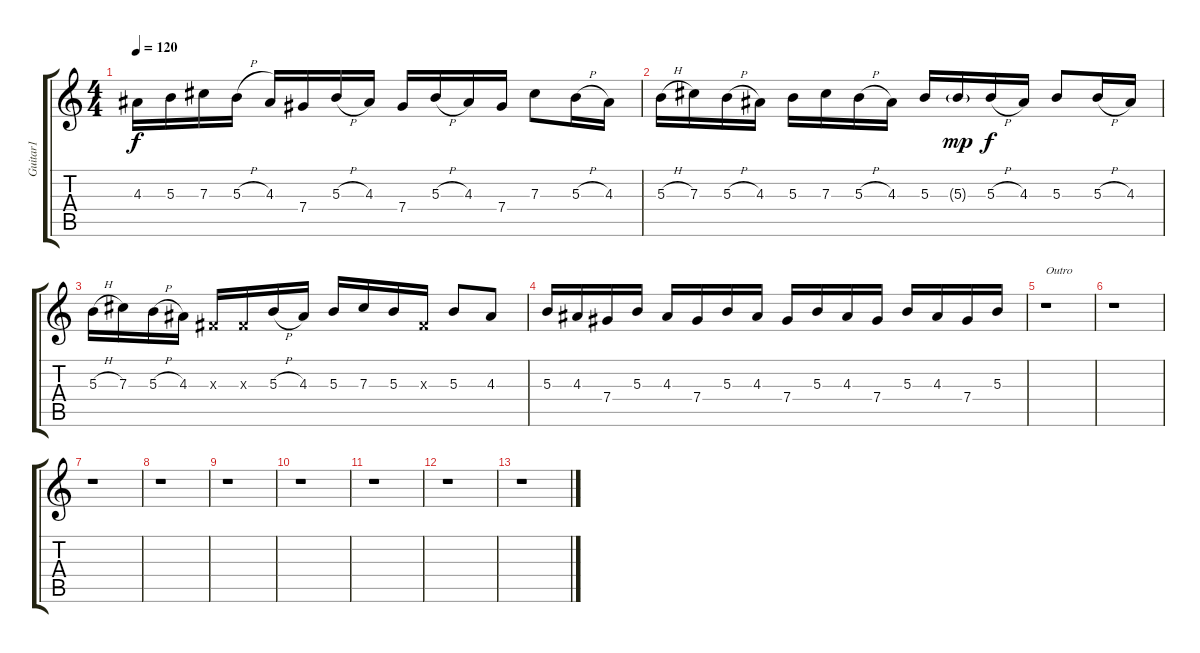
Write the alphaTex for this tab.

\track ("Guitar1" "Guitar1") {instrument acousticguitarsteel}
\staff {score tabs}
\tuning (Eb4 Bb3 Gb3 Db3 Ab2 Db2) {hide}
\ts (4 4)
\tempo 120
\clef g2
\ks c
4.3.16{dy f} 5.3.16 7.3.16 5.3{h}.16 4.3.16 7.4.16 5.3{h}.16 4.3.16 7.4.16 5.3{h}.16 4.3.16 7.4.16 7.3.8 5.3{h}.16 4.3.16 |
5.3{h}.16 7.3.16 5.3{h}.16 4.3.16 5.3.16 7.3.16 5.3{h}.16 4.3.16 5.3.16 5.3{g}.16{dy mp} 5.3{h}.16{dy f} 4.3.16 5.3.8 5.3{h}.16 4.3.16 |
5.3{h}.16 7.3.16 5.3{h}.16 4.3.16 0.3{x}.16 0.3{x}.16 5.3{h}.16 4.3.16 5.3.16 7.3.16 5.3.16 0.3{x}.16 5.3.8 4.3.8 |
5.3.16 4.3.16 7.4.16 5.3.16 4.3.16 7.4.16 5.3.16 4.3.16 7.4.16 5.3.16 4.3.16 7.4.16 5.3.16 4.3.16 7.4.16 5.3.16 |
r.1{txt "Outro"} |
r.1 |
r.1 |
r.1 |
r.1 |
r.1 |
r.1 |
r.1 |
r.1
